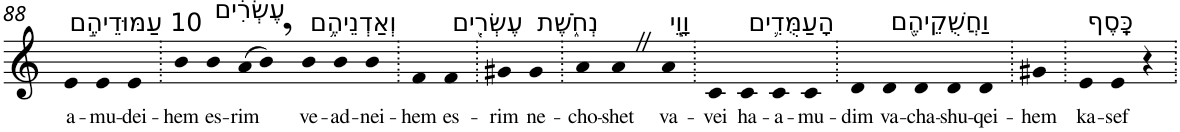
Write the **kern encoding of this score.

**kern	**text
*part1	*part1
*staff1	*staff1
*I"Piano	*
*I'Pno	*
!!LO:PB:g=z
*clefG2	*
*k[]	*
=88	=88
!LO:TX:a:t=10 עַמּוּדֵיהֶ֣ם	!
!	!LO:LY:b
4e	a-
!	!LO:LY:b
4e	-mu-
!	!LO:LY:b
4e	-dei-
=89.	=89.
!	!LO:LY:b
4b	-hem
!LO:TX:a:t=עֶשְׂרִ֔ים	!
!	!LO:LY:b
4b	es-
!	!LO:LY:b
(8a	-rim
8b,)	.
!LO:TX:a:t=וְאַדְנֵיהֶ֥ם	!
!	!LO:LY:b
4b	ve-
!	!LO:LY:b
4b	-ad-
!	!LO:LY:b
4b	-nei-
=90.	=90.
!	!LO:LY:b
4f	-hem
!LO:TX:a:t=עֶשְׂרִ֖ים	!
!	!LO:LY:b
4f	es-
=91.	=91.
!	!LO:LY:b
4g#X	-rim
!LO:TX:a:t=נְחֹ֑שֶׁת	!
!	!LO:LY:b
4g#	ne-
=92.	=92.
!	!LO:LY:b
4a	-cho-
!	!LO:LY:b
4aZ	-shet
!LO:TX:a:t=וָוֵ֧י	!
!	!LO:LY:b
4a	va-
=93.	=93.
!	!LO:LY:b
4c	-vei
!LO:TX:a:t=הָעַמֻּדִ֛ים	!
!	!LO:LY:b
4c	ha-
!	!LO:LY:b
4c	-a-
!	!LO:LY:b
4c	-mu-
=94.	=94.
!	!LO:LY:b
4d	-dim
!LO:TX:a:t=וַחֲשֻׁקֵיהֶ֖ם	!
!	!LO:LY:b
4d	va-
!	!LO:LY:b
4d	-cha-
!	!LO:LY:b
4d	-shu-
!	!LO:LY:b
4d	-qei-
=95.	=95.
!	!LO:LY:b
4g#X	-hem
=96.	=96.
!LO:TX:a:t=כָּֽסֶף	!
!	!LO:LY:b
4e	ka-
!	!LO:LY:b
4e	-sef
4r	.
=.	=.
*-	*-
